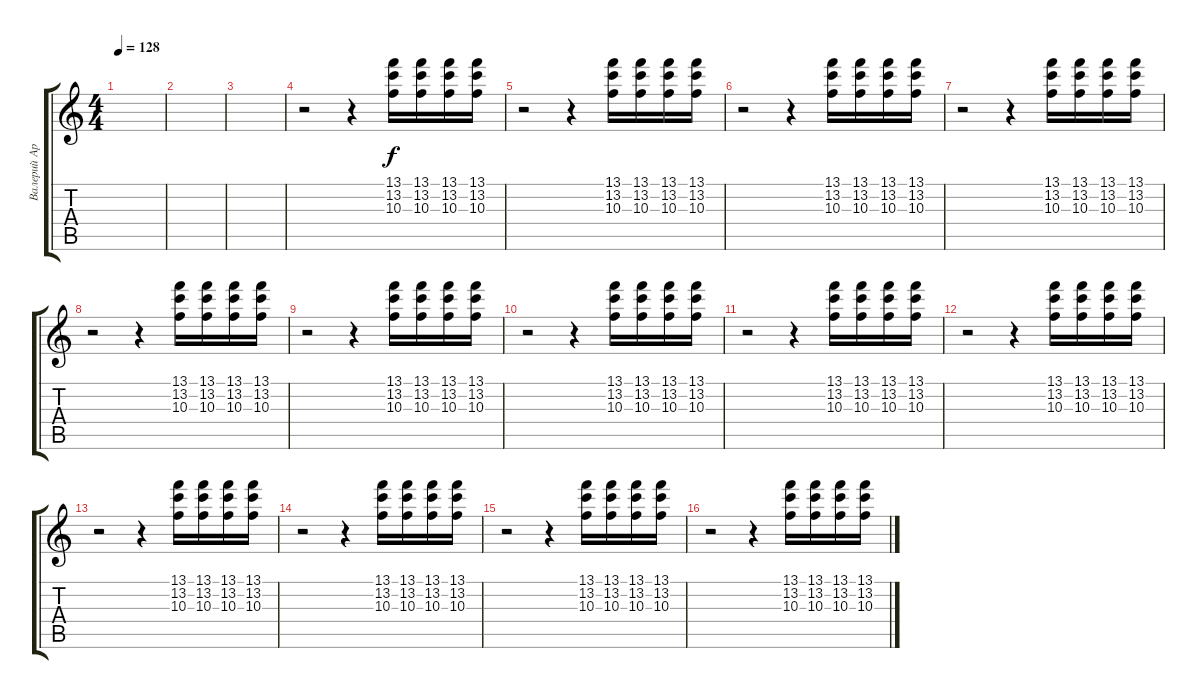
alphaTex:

\track ("Валерий Аркадин (гитара запись)" "Валерий Ар") {instrument distortionguitar}
\staff {score tabs}
\tuning (E4 B3 G3 D3 A2 E2) {hide}
\ts (4 4)
\tempo 128
\clef g2
\ks c
|
|
|
r.2 r.4 (13.1 13.2 10.3).16 (13.1 13.2 10.3).16 (13.1 13.2 10.3).16 (13.1 13.2 10.3).16 |
r.2 r.4 (13.1 13.2 10.3).16 (13.1 13.2 10.3).16 (13.1 13.2 10.3).16 (13.1 13.2 10.3).16 |
r.2 r.4 (13.1 13.2 10.3).16 (13.1 13.2 10.3).16 (13.1 13.2 10.3).16 (13.1 13.2 10.3).16 |
r.2 r.4 (13.1 13.2 10.3).16 (13.1 13.2 10.3).16 (13.1 13.2 10.3).16 (13.1 13.2 10.3).16 |
r.2 r.4 (13.1 13.2 10.3).16 (13.1 13.2 10.3).16 (13.1 13.2 10.3).16 (13.1 13.2 10.3).16 |
r.2 r.4 (13.1 13.2 10.3).16 (13.1 13.2 10.3).16 (13.1 13.2 10.3).16 (13.1 13.2 10.3).16 |
r.2 r.4 (13.1 13.2 10.3).16 (13.1 13.2 10.3).16 (13.1 13.2 10.3).16 (13.1 13.2 10.3).16 |
r.2 r.4 (13.1 13.2 10.3).16 (13.1 13.2 10.3).16 (13.1 13.2 10.3).16 (13.1 13.2 10.3).16 |
r.2 r.4 (13.1 13.2 10.3).16 (13.1 13.2 10.3).16 (13.1 13.2 10.3).16 (13.1 13.2 10.3).16 |
r.2 r.4 (13.1 13.2 10.3).16 (13.1 13.2 10.3).16 (13.1 13.2 10.3).16 (13.1 13.2 10.3).16 |
r.2 r.4 (13.1 13.2 10.3).16 (13.1 13.2 10.3).16 (13.1 13.2 10.3).16 (13.1 13.2 10.3).16 |
r.2 r.4 (13.1 13.2 10.3).16 (13.1 13.2 10.3).16 (13.1 13.2 10.3).16 (13.1 13.2 10.3).16 |
r.2 r.4 (13.1 13.2 10.3).16 (13.1 13.2 10.3).16 (13.1 13.2 10.3).16 (13.1 13.2 10.3).16
